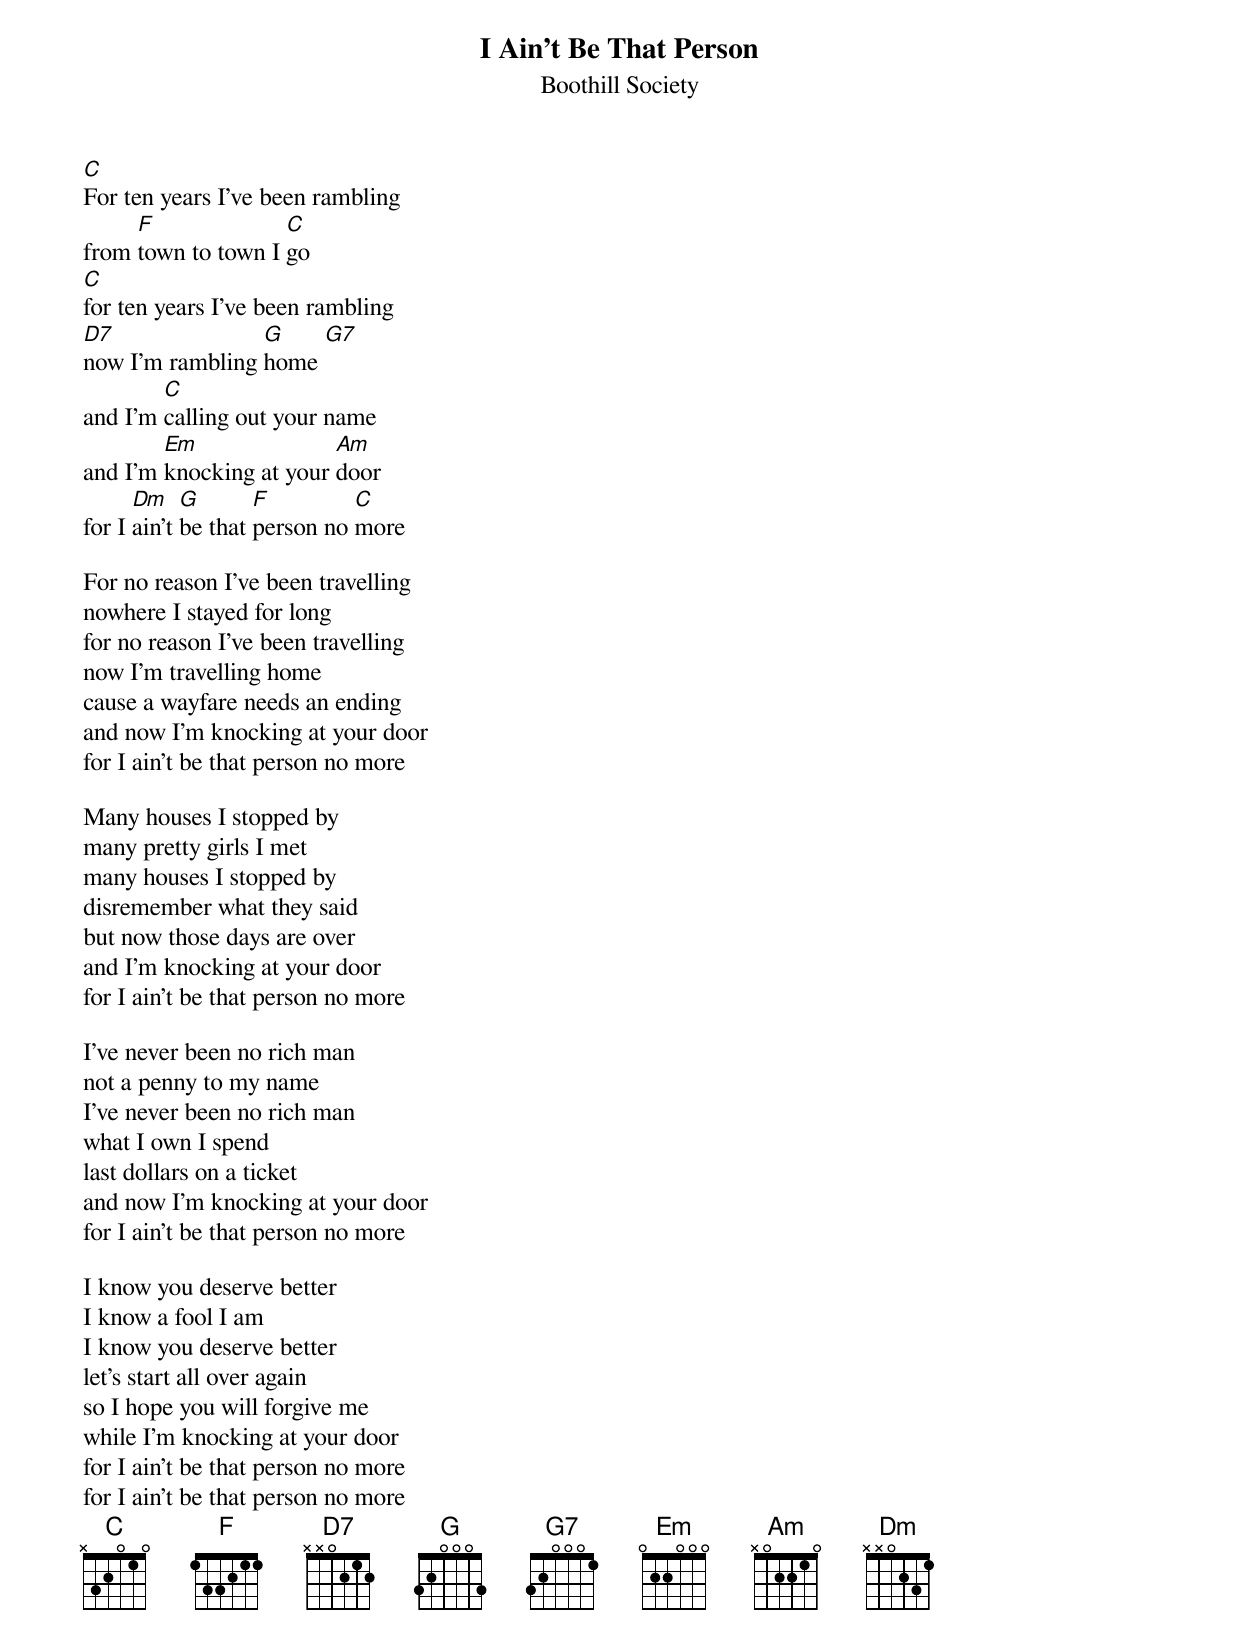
{t:I Ain't Be That Person}
{st:Boothill Society}
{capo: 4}

[C]For ten years I've been rambling
from [F]town to town I [C]go
[C]for ten years I've been rambling
[D7]now I'm rambling [G]home [G7]
and I'm [C]calling out your name
and I'm [Em]knocking at your [Am]door
for I [Dm]ain't [G]be that [F]person no [C]more

For no reason I've been travelling
nowhere I stayed for long
for no reason I've been travelling
now I'm travelling home
cause a wayfare needs an ending
and now I'm knocking at your door
for I ain't be that person no more

Many houses I stopped by
many pretty girls I met
many houses I stopped by
disremember what they said
but now those days are over
and I'm knocking at your door
for I ain't be that person no more

I've never been no rich man
not a penny to my name
I've never been no rich man
what I own I spend
last dollars on a ticket
and now I'm knocking at your door
for I ain't be that person no more

I know you deserve better
I know a fool I am
I know you deserve better
let's start all over again
so I hope you will forgive me
while I'm knocking at your door
for I ain't be that person no more
for I ain't be that person no more
